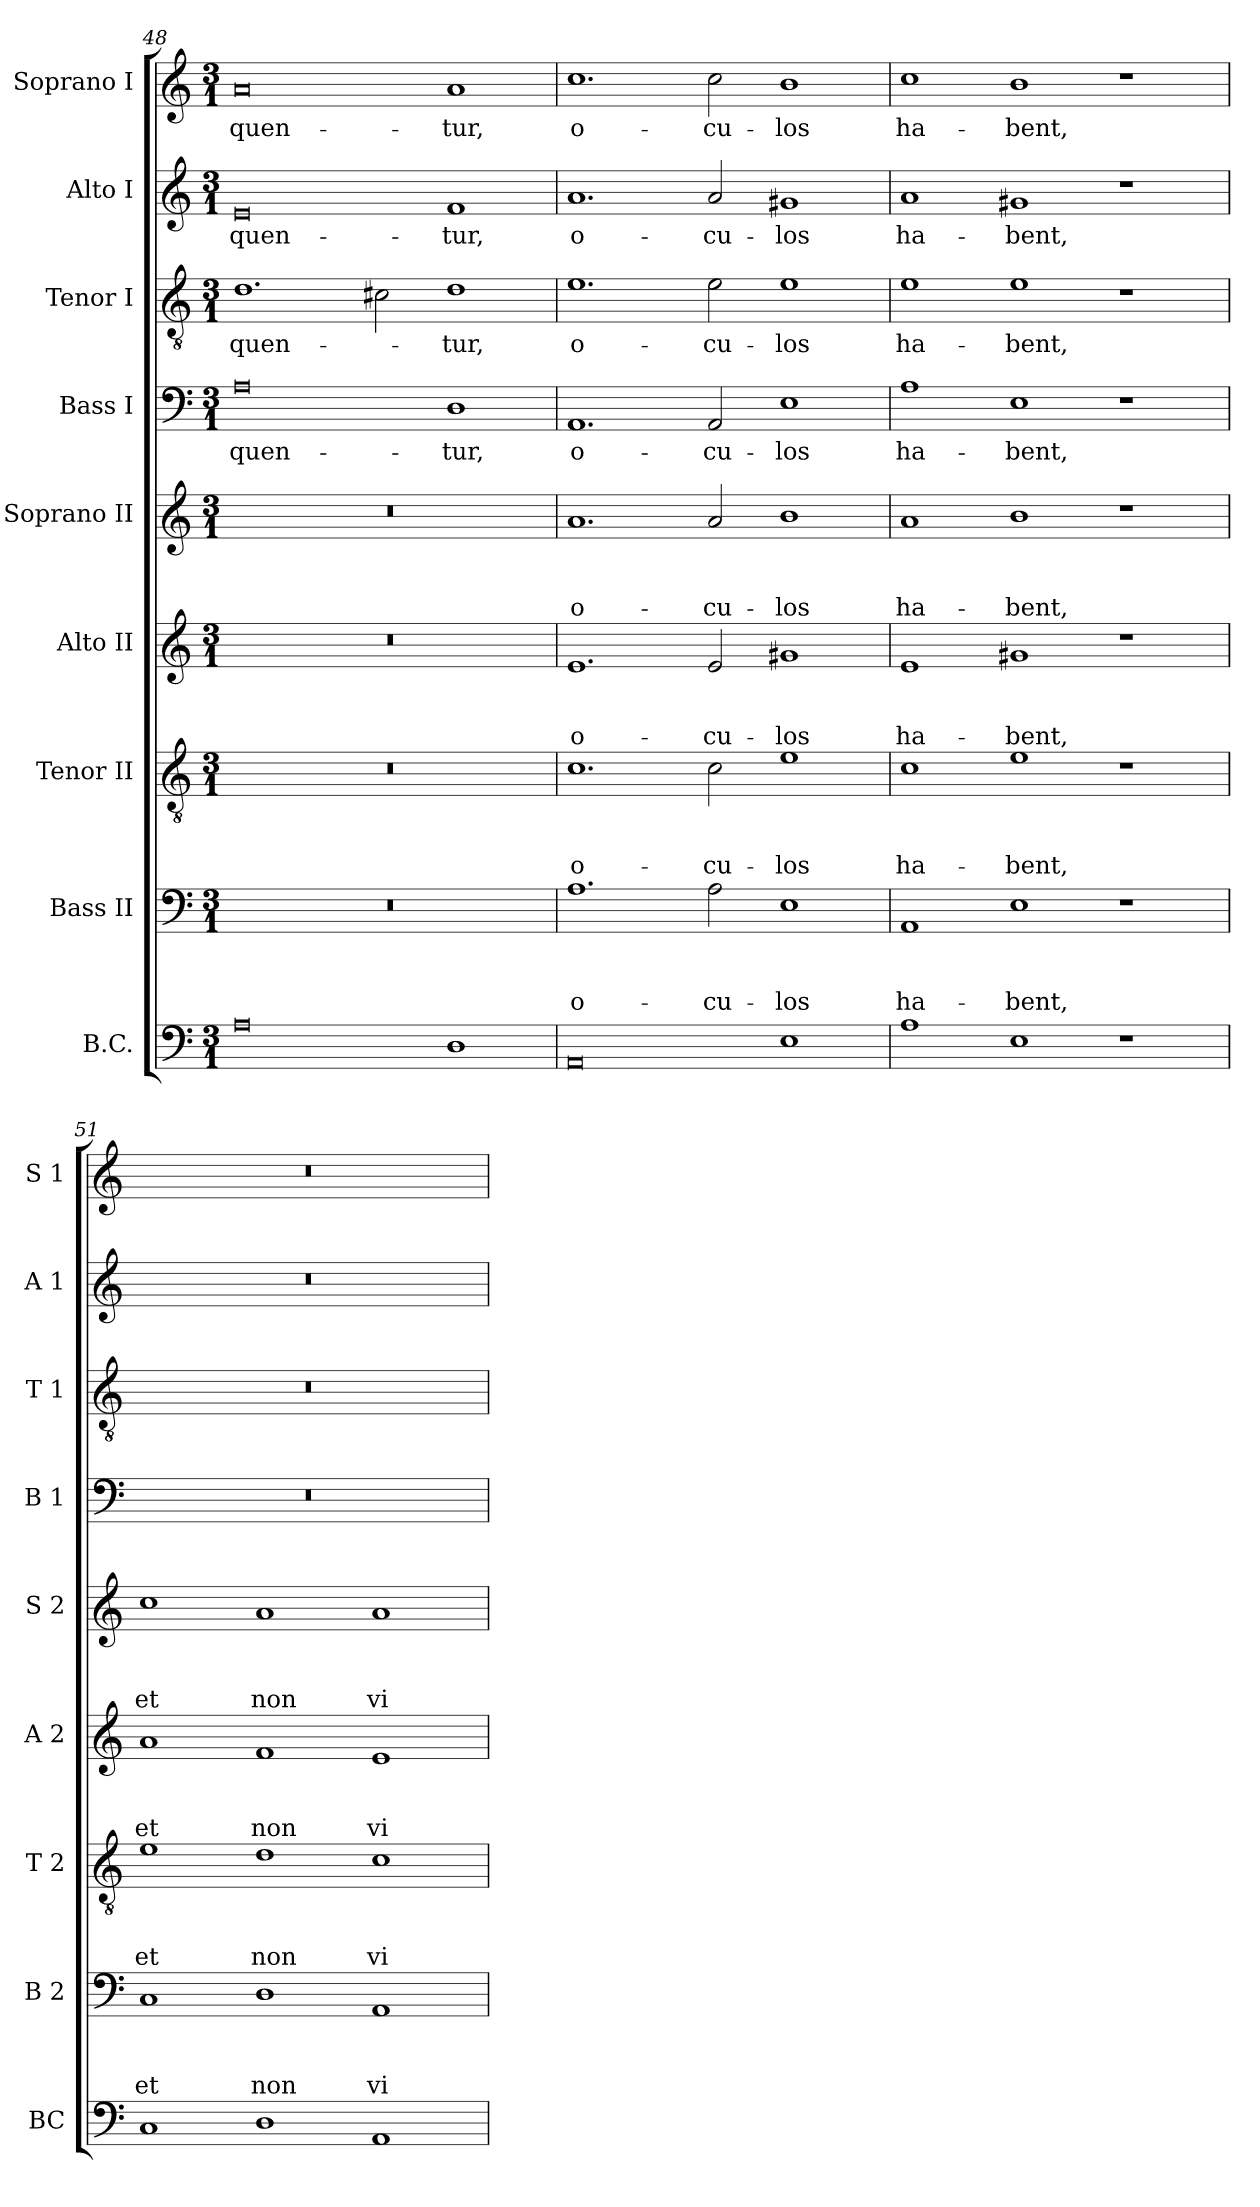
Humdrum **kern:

**kern	**kern	**text	**text	**text	**kern	**text	**text	**text	**kern	**text	**text	**text	**kern	**text	**text	**text	**kern	**text	**kern	**text	**kern	**text	**kern	**text
*part9	*part8	*part8	*part8	*part8	*part7	*part7	*part7	*part7	*part6	*part6	*part6	*part6	*part5	*part5	*part5	*part5	*part4	*part4	*part3	*part3	*part2	*part2	*part1	*part1
*staff9	*staff8	*staff8	*staff8	*staff8	*staff7	*staff7	*staff7	*staff7	*staff6	*staff6	*staff6	*staff6	*staff5	*staff5	*staff5	*staff5	*staff4	*staff4	*staff3	*staff3	*staff2	*staff2	*staff1	*staff1
*I"B.C.	*I"Bass II	*	*	*	*I"Tenor II	*	*	*	*I"Alto II	*	*	*	*I"Soprano II	*	*	*	*I"Bass I	*	*I"Tenor I	*	*I"Alto I	*	*I"Soprano I	*
*I'BC	*I'B 2	*	*	*	*I'T 2	*	*	*	*I'A 2	*	*	*	*I'S 2	*	*	*	*I'B 1	*	*I'T 1	*	*I'A 1	*	*I'S 1	*
*clefF4	*clefF4	*	*	*	*clefGv2	*	*	*	*clefG2	*	*	*	*clefG2	*	*	*	*clefF4	*	*clefGv2	*	*clefG2	*	*clefG2	*
*k[]	*k[]	*	*	*	*k[]	*	*	*	*k[]	*	*	*	*k[]	*	*	*	*k[]	*	*k[]	*	*k[]	*	*k[]	*
*C:	*C:	*	*	*	*C:	*	*	*	*C:	*	*	*	*C:	*	*	*	*C:	*	*C:	*	*C:	*	*C:	*
*M3/1	*M3/1	*	*	*	*M3/1	*	*	*	*M3/1	*	*	*	*M3/1	*	*	*	*M3/1	*	*M3/1	*	*M3/1	*	*M3/1	*
=48	=48	=48	=48	=48	=48	=48	=48	=48	=48	=48	=48	=48	=48	=48	=48	=48	=48	=48	=48	=48	=48	=48	=48	=48
!	!	!	!	!	!	!	!	!	!	!	!	!	!	!	!	!	!	!LO:LY:b	!	!LO:LY:b	!	!LO:LY:b	!	!LO:LY:b
0A	0.r	.	.	.	0.r	.	.	.	0.r	.	.	.	0.r	.	.	.	0A	-quen-	1.d	-quen-	0e	-quen-	0a	-quen-
.	.	.	.	.	.	.	.	.	.	.	.	.	.	.	.	.	.	.	2c#X\	.	.	.	.	.
!	!	!	!	!	!	!	!	!	!	!	!	!	!	!	!	!	!	!LO:LY:b	!	!LO:LY:b	!	!LO:LY:b	!	!LO:LY:b
1D	.	.	.	.	.	.	.	.	.	.	.	.	.	.	.	.	1D	-tur,	1d	-tur,	1f	-tur,	1a	-tur,
=49	=49	=49	=49	=49	=49	=49	=49	=49	=49	=49	=49	=49	=49	=49	=49	=49	=49	=49	=49	=49	=49	=49	=49	=49
!	!	!	!	!LO:LY:b	!	!	!	!LO:LY:b	!	!	!	!LO:LY:b	!	!	!	!LO:LY:b	!	!LO:LY:b	!	!LO:LY:b	!	!LO:LY:b	!	!LO:LY:b
0AA	1.A	.	.	o-	1.c	.	.	o-	1.e	.	.	o-	1.a	.	.	o-	1.AA	o-	1.e	o-	1.a	o-	1.cc	o-
!	!	!	!	!LO:LY:b	!	!	!	!LO:LY:b	!	!	!	!LO:LY:b	!	!	!	!LO:LY:b	!	!LO:LY:b	!	!LO:LY:b	!	!LO:LY:b	!	!LO:LY:b
.	2A\	.	.	-cu-	2c\	.	.	-cu-	2e/	.	.	-cu-	2a/	.	.	-cu-	2AA/	-cu-	2e\	-cu-	2a/	-cu-	2cc\	-cu-
!	!	!	!	!LO:LY:b	!	!	!	!LO:LY:b	!	!	!	!LO:LY:b	!	!	!	!LO:LY:b	!	!LO:LY:b	!	!LO:LY:b	!	!LO:LY:b	!	!LO:LY:b
1E	1E	.	.	-los	1e	.	.	-los	1g#X	.	.	-los	1b	.	.	-los	1E	-los	1e	-los	1g#X	-los	1b	-los
=50	=50	=50	=50	=50	=50	=50	=50	=50	=50	=50	=50	=50	=50	=50	=50	=50	=50	=50	=50	=50	=50	=50	=50	=50
!	!	!	!	!LO:LY:b	!	!	!	!LO:LY:b	!	!	!	!LO:LY:b	!	!	!	!LO:LY:b	!	!LO:LY:b	!	!LO:LY:b	!	!LO:LY:b	!	!LO:LY:b
1A	1AA	.	.	ha-	1c	.	.	ha-	1e	.	.	ha-	1a	.	.	ha-	1A	ha-	1e	ha-	1a	ha-	1cc	ha-
!	!	!	!	!LO:LY:b	!	!	!	!LO:LY:b	!	!	!	!LO:LY:b	!	!	!	!LO:LY:b	!	!LO:LY:b	!	!LO:LY:b	!	!LO:LY:b	!	!LO:LY:b
1E	1E	.	.	-bent,	1e	.	.	-bent,	1g#X	.	.	-bent,	1b	.	.	-bent,	1E	-bent,	1e	-bent,	1g#X	-bent,	1b	-bent,
1r	1r	.	.	.	1r	.	.	.	1r	.	.	.	1r	.	.	.	1r	.	1r	.	1r	.	1r	.
!!LO:PB:g=z
=51	=51	=51	=51	=51	=51	=51	=51	=51	=51	=51	=51	=51	=51	=51	=51	=51	=51	=51	=51	=51	=51	=51	=51	=51
!	!	!	!	!LO:LY:b	!	!	!	!LO:LY:b	!	!	!	!LO:LY:b	!	!	!	!LO:LY:b	!	!	!	!	!	!	!	!
1C	1C	.	.	et	1e	.	.	et	1a	.	.	et	1cc	.	.	et	0.r	.	0.r	.	0.r	.	0.r	.
!	!	!	!	!LO:LY:b	!	!	!	!LO:LY:b	!	!	!	!LO:LY:b	!	!	!	!LO:LY:b	!	!	!	!	!	!	!	!
1D	1D	.	.	non	1d	.	.	non	1f	.	.	non	1a	.	.	non	.	.	.	.	.	.	.	.
!	!	!	!	!LO:LY:b	!	!	!	!LO:LY:b	!	!	!	!LO:LY:b	!	!	!	!LO:LY:b	!	!	!	!	!	!	!	!
1AA	1AA	.	.	vi-	1c	.	.	vi-	1e	.	.	vi-	1a	.	.	vi-	.	.	.	.	.	.	.	.
=	=	=	=	=	=	=	=	=	=	=	=	=	=	=	=	=	=	=	=	=	=	=	=	=
*-	*-	*-	*-	*-	*-	*-	*-	*-	*-	*-	*-	*-	*-	*-	*-	*-	*-	*-	*-	*-	*-	*-	*-	*-
